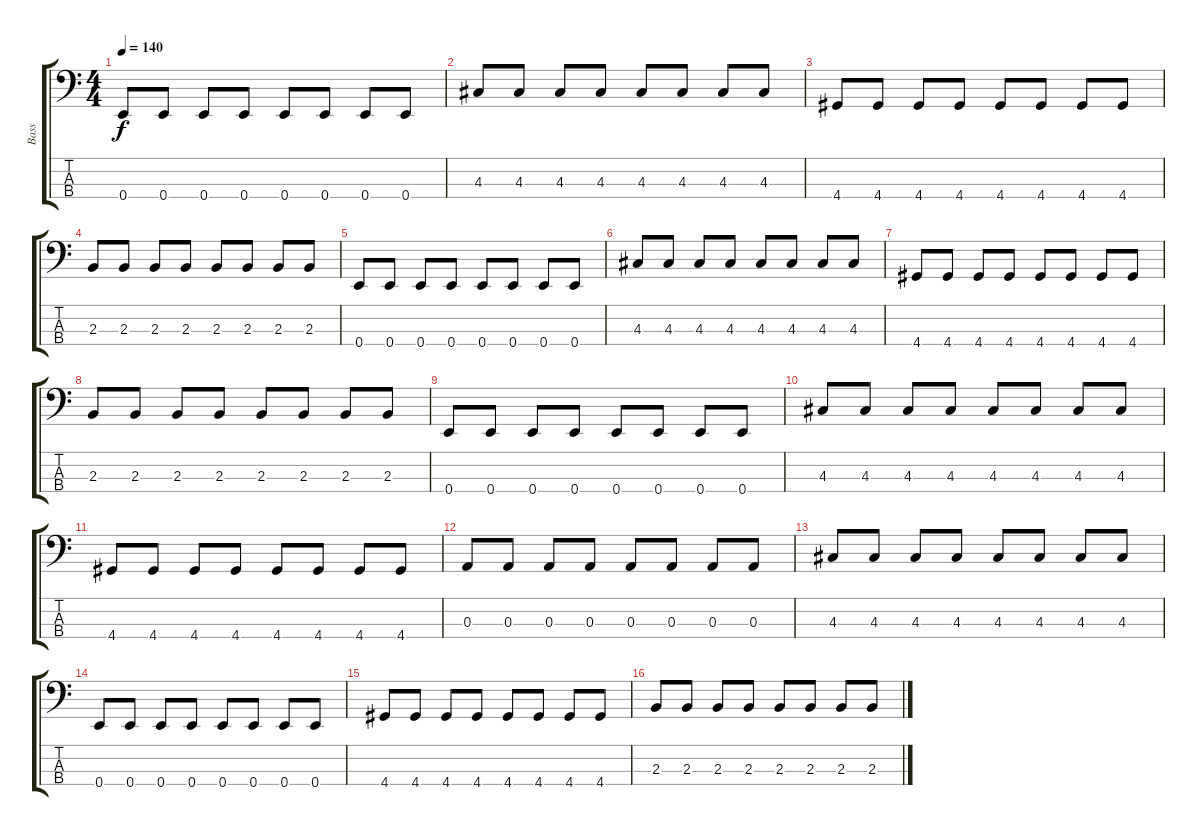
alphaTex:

\track ("Bass" "Bass") {instrument electricbasspick}
\staff {score tabs}
\tuning (G2 D2 A1 E1) {hide}
\ts (4 4)
\tempo 140
\clef f4
\ks c
0.4.8{dy f} 0.4.8 0.4.8 0.4.8 0.4.8 0.4.8 0.4.8 0.4.8 |
4.3.8 4.3.8 4.3.8 4.3.8 4.3.8 4.3.8 4.3.8 4.3.8 |
4.4.8 4.4.8 4.4.8 4.4.8 4.4.8 4.4.8 4.4.8 4.4.8 |
2.3.8 2.3.8 2.3.8 2.3.8 2.3.8 2.3.8 2.3.8 2.3.8 |
0.4.8 0.4.8 0.4.8 0.4.8 0.4.8 0.4.8 0.4.8 0.4.8 |
4.3.8 4.3.8 4.3.8 4.3.8 4.3.8 4.3.8 4.3.8 4.3.8 |
4.4.8 4.4.8 4.4.8 4.4.8 4.4.8 4.4.8 4.4.8 4.4.8 |
2.3.8 2.3.8 2.3.8 2.3.8 2.3.8 2.3.8 2.3.8 2.3.8 |
0.4.8 0.4.8 0.4.8 0.4.8 0.4.8 0.4.8 0.4.8 0.4.8 |
4.3.8 4.3.8 4.3.8 4.3.8 4.3.8 4.3.8 4.3.8 4.3.8 |
4.4.8 4.4.8 4.4.8 4.4.8 4.4.8 4.4.8 4.4.8 4.4.8 |
0.3.8 0.3.8 0.3.8 0.3.8 0.3.8 0.3.8 0.3.8 0.3.8 |
4.3.8 4.3.8 4.3.8 4.3.8 4.3.8 4.3.8 4.3.8 4.3.8 |
0.4.8 0.4.8 0.4.8 0.4.8 0.4.8 0.4.8 0.4.8 0.4.8 |
4.4.8 4.4.8 4.4.8 4.4.8 4.4.8 4.4.8 4.4.8 4.4.8 |
2.3.8 2.3.8 2.3.8 2.3.8 2.3.8 2.3.8 2.3.8 2.3.8
